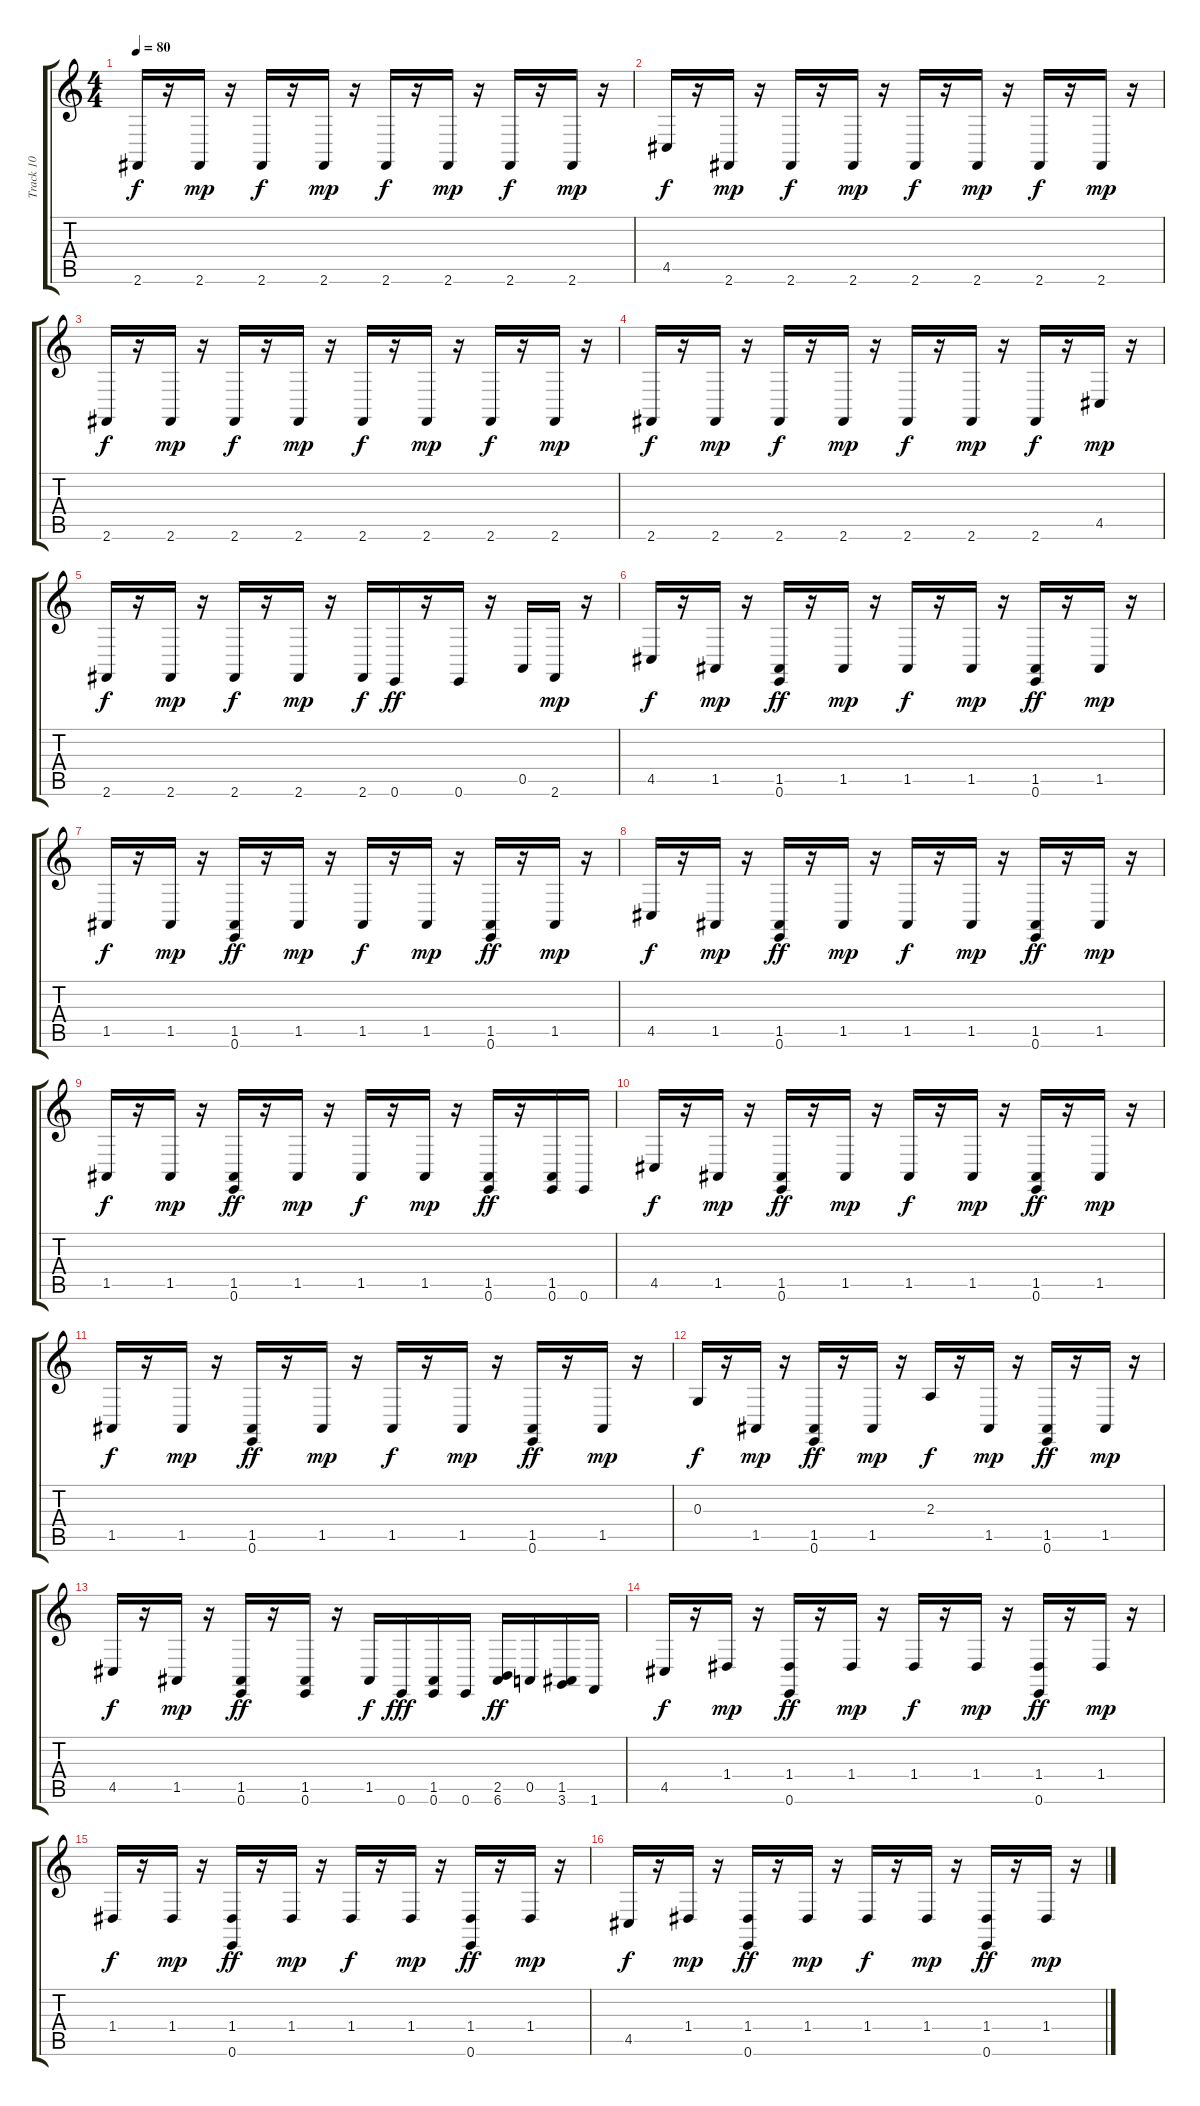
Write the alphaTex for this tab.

\track ("Track 10" "Track 10") {instrument acousticgrandpiano}
\staff {score tabs}
\tuning (E4 B3 G3 D3 A2 E2) {hide}
\ts (4 4)
\tempo 80
\clef g2
\ks c
2.6.16{dy f} r.16 2.6.16{dy mp} r.16 2.6.16{dy f} r.16 2.6.16{dy mp} r.16 2.6.16{dy f} r.16 2.6.16{dy mp} r.16 2.6.16{dy f} r.16 2.6.16{dy mp} r.16 |
4.5.16{dy f} r.16 2.6.16{dy mp} r.16 2.6.16{dy f} r.16 2.6.16{dy mp} r.16 2.6.16{dy f} r.16 2.6.16{dy mp} r.16 2.6.16{dy f} r.16 2.6.16{dy mp} r.16 |
2.6.16{dy f} r.16 2.6.16{dy mp} r.16 2.6.16{dy f} r.16 2.6.16{dy mp} r.16 2.6.16{dy f} r.16 2.6.16{dy mp} r.16 2.6.16{dy f} r.16 2.6.16{dy mp} r.16 |
2.6.16{dy f} r.16 2.6.16{dy mp} r.16 2.6.16{dy f} r.16 2.6.16{dy mp} r.16 2.6.16{dy f} r.16 2.6.16{dy mp} r.16 2.6.16{dy f} r.16 4.5.16{dy mp} r.16 |
2.6.16{dy f} r.16 2.6.16{dy mp} r.16 2.6.16{dy f} r.16 2.6.16{dy mp} r.16 2.6.16{dy f} 0.6.16{dy ff} r.16 0.6.16 r.16 0.5.16 2.6.16{dy mp} r.16 |
4.5.16{dy f} r.16 1.5.16{dy mp} r.16 (1.5 0.6).16{dy ff} r.16 1.5.16{dy mp} r.16 1.5.16{dy f} r.16 1.5.16{dy mp} r.16 (1.5 0.6).16{dy ff} r.16 1.5.16{dy mp} r.16 |
1.5.16{dy f} r.16 1.5.16{dy mp} r.16 (1.5 0.6).16{dy ff} r.16 1.5.16{dy mp} r.16 1.5.16{dy f} r.16 1.5.16{dy mp} r.16 (1.5 0.6).16{dy ff} r.16 1.5.16{dy mp} r.16 |
4.5.16{dy f} r.16 1.5.16{dy mp} r.16 (1.5 0.6).16{dy ff} r.16 1.5.16{dy mp} r.16 1.5.16{dy f} r.16 1.5.16{dy mp} r.16 (1.5 0.6).16{dy ff} r.16 1.5.16{dy mp} r.16 |
1.5.16{dy f} r.16 1.5.16{dy mp} r.16 (1.5 0.6).16{dy ff} r.16 1.5.16{dy mp} r.16 1.5.16{dy f} r.16 1.5.16{dy mp} r.16 (1.5 0.6).16{dy ff} r.16 (1.5 0.6).16 0.6.16 |
4.5.16{dy f} r.16 1.5.16{dy mp} r.16 (1.5 0.6).16{dy ff} r.16 1.5.16{dy mp} r.16 1.5.16{dy f} r.16 1.5.16{dy mp} r.16 (1.5 0.6).16{dy ff} r.16 1.5.16{dy mp} r.16 |
1.5.16{dy f} r.16 1.5.16{dy mp} r.16 (1.5 0.6).16{dy ff} r.16 1.5.16{dy mp} r.16 1.5.16{dy f} r.16 1.5.16{dy mp} r.16 (1.5 0.6).16{dy ff} r.16 1.5.16{dy mp} r.16 |
0.3.16{dy f} r.16 1.5.16{dy mp} r.16 (1.5 0.6).16{dy ff} r.16 1.5.16{dy mp} r.16 2.3.16{dy f} r.16 1.5.16{dy mp} r.16 (1.5 0.6).16{dy ff} r.16 1.5.16{dy mp} r.16 |
4.5.16{dy f} r.16 1.5.16{dy mp} r.16 (1.5 0.6).16{dy ff} r.16 (1.5 0.6).16 r.16 1.5.16{dy f} 0.6.16{dy fff} (1.5 0.6).16 0.6.16 (2.5 6.6).16{dy ff} 0.5.16 (1.5 3.6).16 1.6.16 |
4.5.16{dy f} r.16 1.4.16{dy mp} r.16 (1.4 0.6).16{dy ff} r.16 1.4.16{dy mp} r.16 1.4.16{dy f} r.16 1.4.16{dy mp} r.16 (1.4 0.6).16{dy ff} r.16 1.4.16{dy mp} r.16 |
1.4.16{dy f} r.16 1.4.16{dy mp} r.16 (1.4 0.6).16{dy ff} r.16 1.4.16{dy mp} r.16 1.4.16{dy f} r.16 1.4.16{dy mp} r.16 (1.4 0.6).16{dy ff} r.16 1.4.16{dy mp} r.16 |
4.5.16{dy f} r.16 1.4.16{dy mp} r.16 (1.4 0.6).16{dy ff} r.16 1.4.16{dy mp} r.16 1.4.16{dy f} r.16 1.4.16{dy mp} r.16 (1.4 0.6).16{dy ff} r.16 1.4.16{dy mp} r.16
